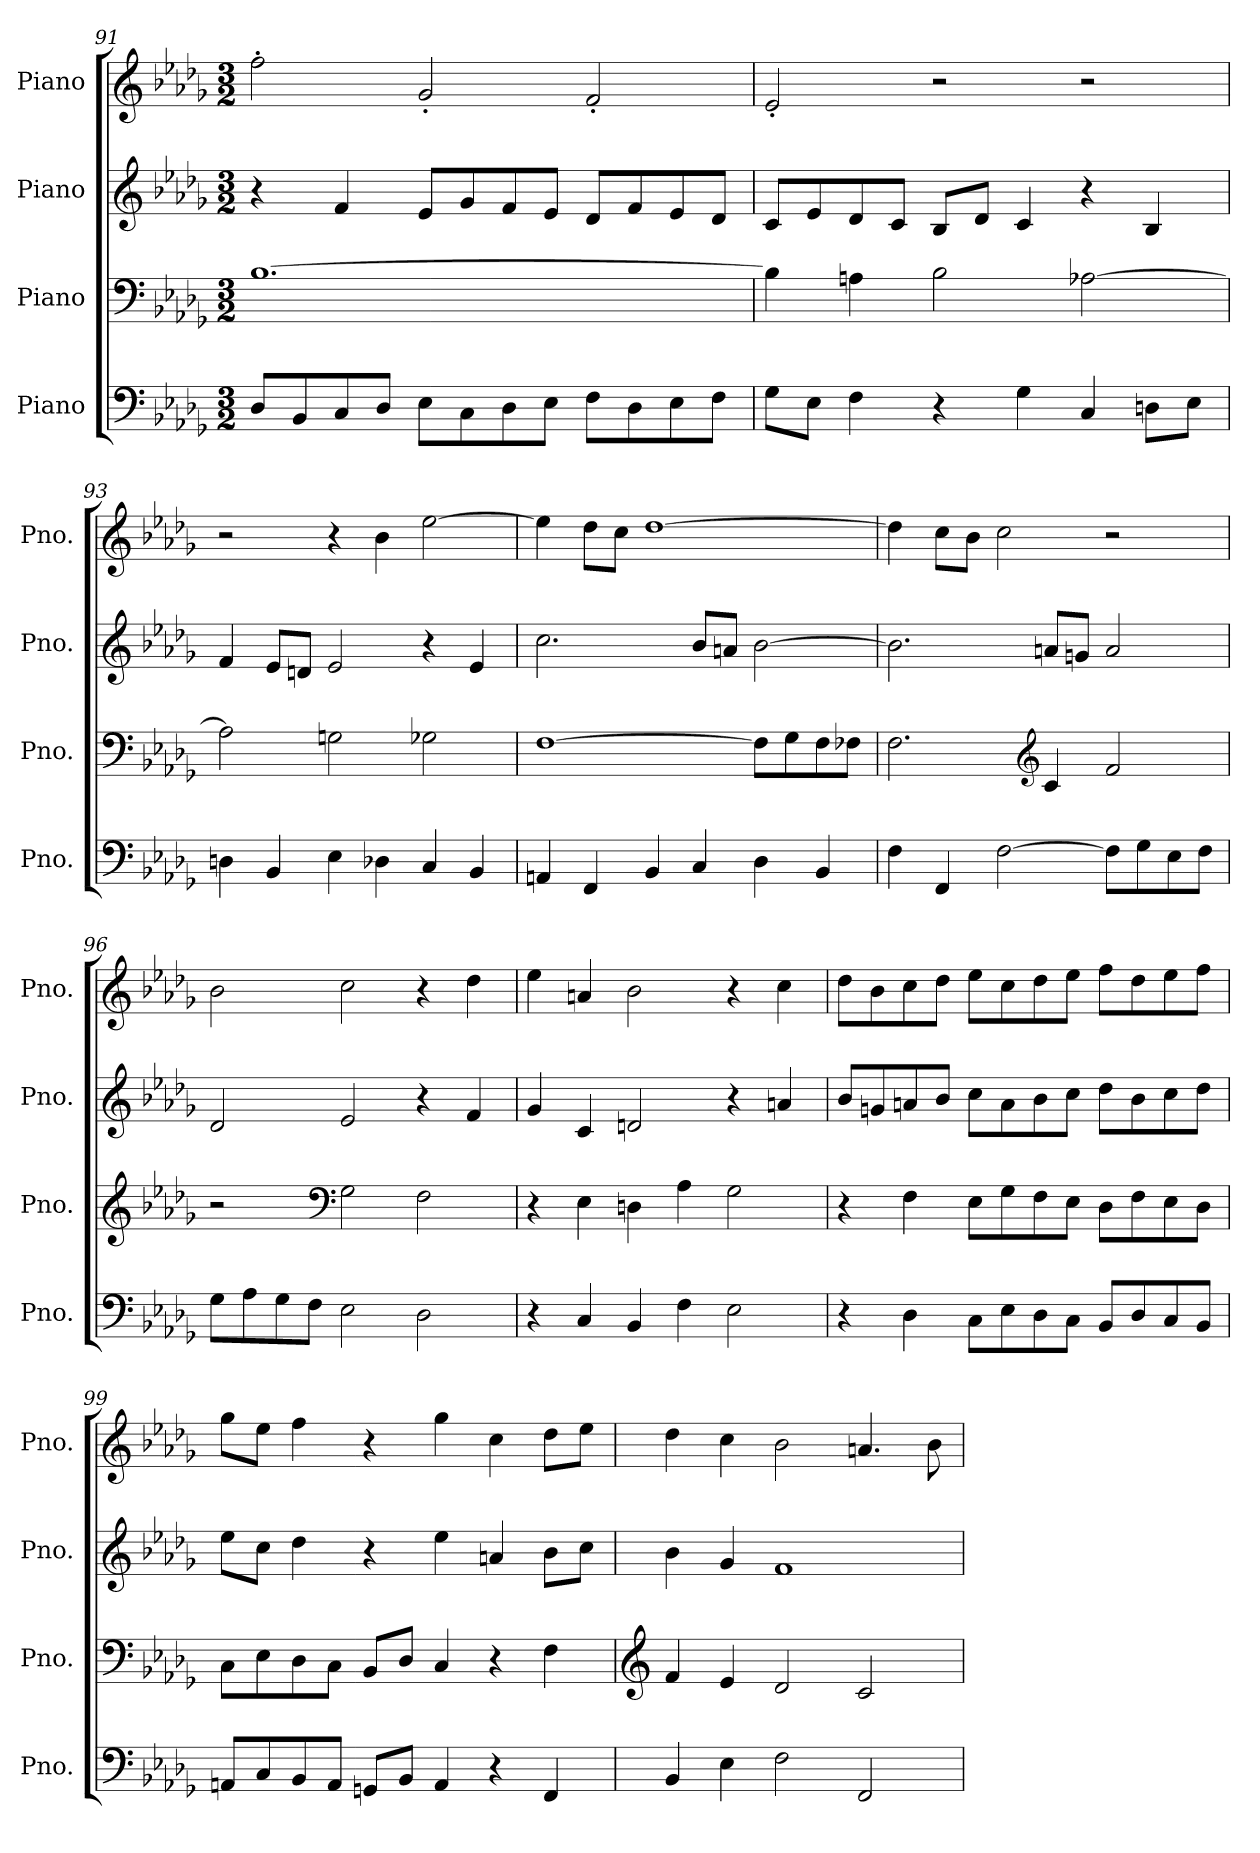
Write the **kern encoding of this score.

**kern	**kern	**kern	**kern
*part4	*part3	*part2	*part1
*staff4	*staff3	*staff2	*staff1
*I"Piano	*I"Piano	*I"Piano	*I"Piano
*I'Pno.	*I'Pno.	*I'Pno.	*I'Pno.
!!LO:LB:g=z
*clefF4	*clefF4	*clefG2	*clefG2
*k[b-e-a-d-g-]	*k[b-e-a-d-g-]	*k[b-e-a-d-g-]	*k[b-e-a-d-g-]
*M3/2	*M3/2	*M3/2	*M3/2
=91	=91	=91	=91
8D-/L	[1.B-	4r	2ff'\
8BB-/	.	.	.
8C/	.	4f/	.
8D-/J	.	.	.
8E-\L	.	8e-/L	2g-'/
8C\	.	8g-/	.
8D-\	.	8f/	.
8E-\J	.	8e-/J	.
8F\L	.	8d-/L	2f'/
8D-\	.	8f/	.
8E-\	.	8e-/	.
8F\J	.	8d-/J	.
=92	=92	=92	=92
8G-\L	4B-\]	8c/L	2e-'/
8E-\J	.	8e-/	.
4F\	4An\	8d-/	.
.	.	8c/J	.
4r	2B-\	8B-/L	2r
.	.	8d-/J	.
4G-\	.	4c/	.
4C/	[2A-X\	4r	2r
8Dn\L	.	4B-/	.
8E-\J	.	.	.
=93	=93	=93	=93
4Dn\	2A-\]	4f/	2r
4BB-/	.	8e-/L	.
.	.	8dn/J	.
4E-\	2Gn\	2e-/	4r
4D-X\	.	.	4b-\
4C/	2G-X\	4r	[2ee-\
4BB-/	.	4e-/	.
!!LO:PB:g=z
=94	=94	=94	=94
4AAn/	[1F	2.cc\	4ee-\]
4FF/	.	.	8dd-\L
.	.	.	8cc\J
4BB-/	.	.	[1dd-
4C/	.	8b-/L	.
.	.	8an/J	.
4D-\	8F\L]	[2b-\	.
.	8G-\	.	.
4BB-/	8F\	.	.
.	8F-X\J	.	.
=95	=95	=95	=95
4F\	2.F\	2.b-\]	4dd-\]
4FF/	.	.	8cc\L
.	.	.	8b-\J
[2F\	.	.	2cc\
*	*clefG2	*	*
.	4c/	8an/L	.
.	.	8gn/J	.
8F\L]	2f/	2a/	2r
8G-\	.	.	.
8E-\	.	.	.
8F\J	.	.	.
=96	=96	=96	=96
8G-\L	2r	2d-/	2b-\
8A-\	.	.	.
8G-\	.	.	.
8F\J	.	.	.
*	*clefF4	*	*
2E-\	2G-\	2e-/	2cc\
2D-\	2F\	4r	4r
.	.	4f/	4dd-\
=97	=97	=97	=97
4r	4r	4g-/	4ee-\
4C/	4E-\	4c/	4an/
4BB-/	4Dn\	2dn/	2b-\
4F\	4A-\	.	.
2E-\	2G-\	4r	4r
.	.	4an/	4cc\
!!LO:LB:g=z
=98	=98	=98	=98
4r	4r	8b-/L	8dd-\L
.	.	8gn/	8b-\
4D-\	4F\	8an/	8cc\
.	.	8b-/J	8dd-\J
8C\L	8E-\L	8cc\L	8ee-\L
8E-\	8G-\	8a\	8cc\
8D-\	8F\	8b-\	8dd-\
8C\J	8E-\J	8cc\J	8ee-\J
8BB-/L	8D-\L	8dd-\L	8ff\L
8D-/	8F\	8b-\	8dd-\
8C/	8E-\	8cc\	8ee-\
8BB-/J	8D-\J	8dd-\J	8ff\J
=99	=99	=99	=99
8AAn/L	8C\L	8ee-\L	8gg-\L
8C/	8E-\	8cc\J	8ee-\J
8BB-/	8D-\	4dd-\	4ff\
8AA/J	8C\J	.	.
8GGn/L	8BB-/L	4r	4r
8BB-/J	8D-/J	.	.
4AA/	4C/	4ee-\	4gg-\
4r	4r	4an/	4cc\
4FF/	4F\	8b-\L	8dd-\L
.	.	8cc\J	8ee-\J
=100	=100	=100	=100
*	*clefG2	*	*
4BB-/	4f/	4b-\	4dd-\
4E-\	4e-/	4g-/	4cc\
2F\	2d-/	1f	2b-\
2FF/	2c/	.	4.an/
.	.	.	8b-\
=	=	=	=
*-	*-	*-	*-
